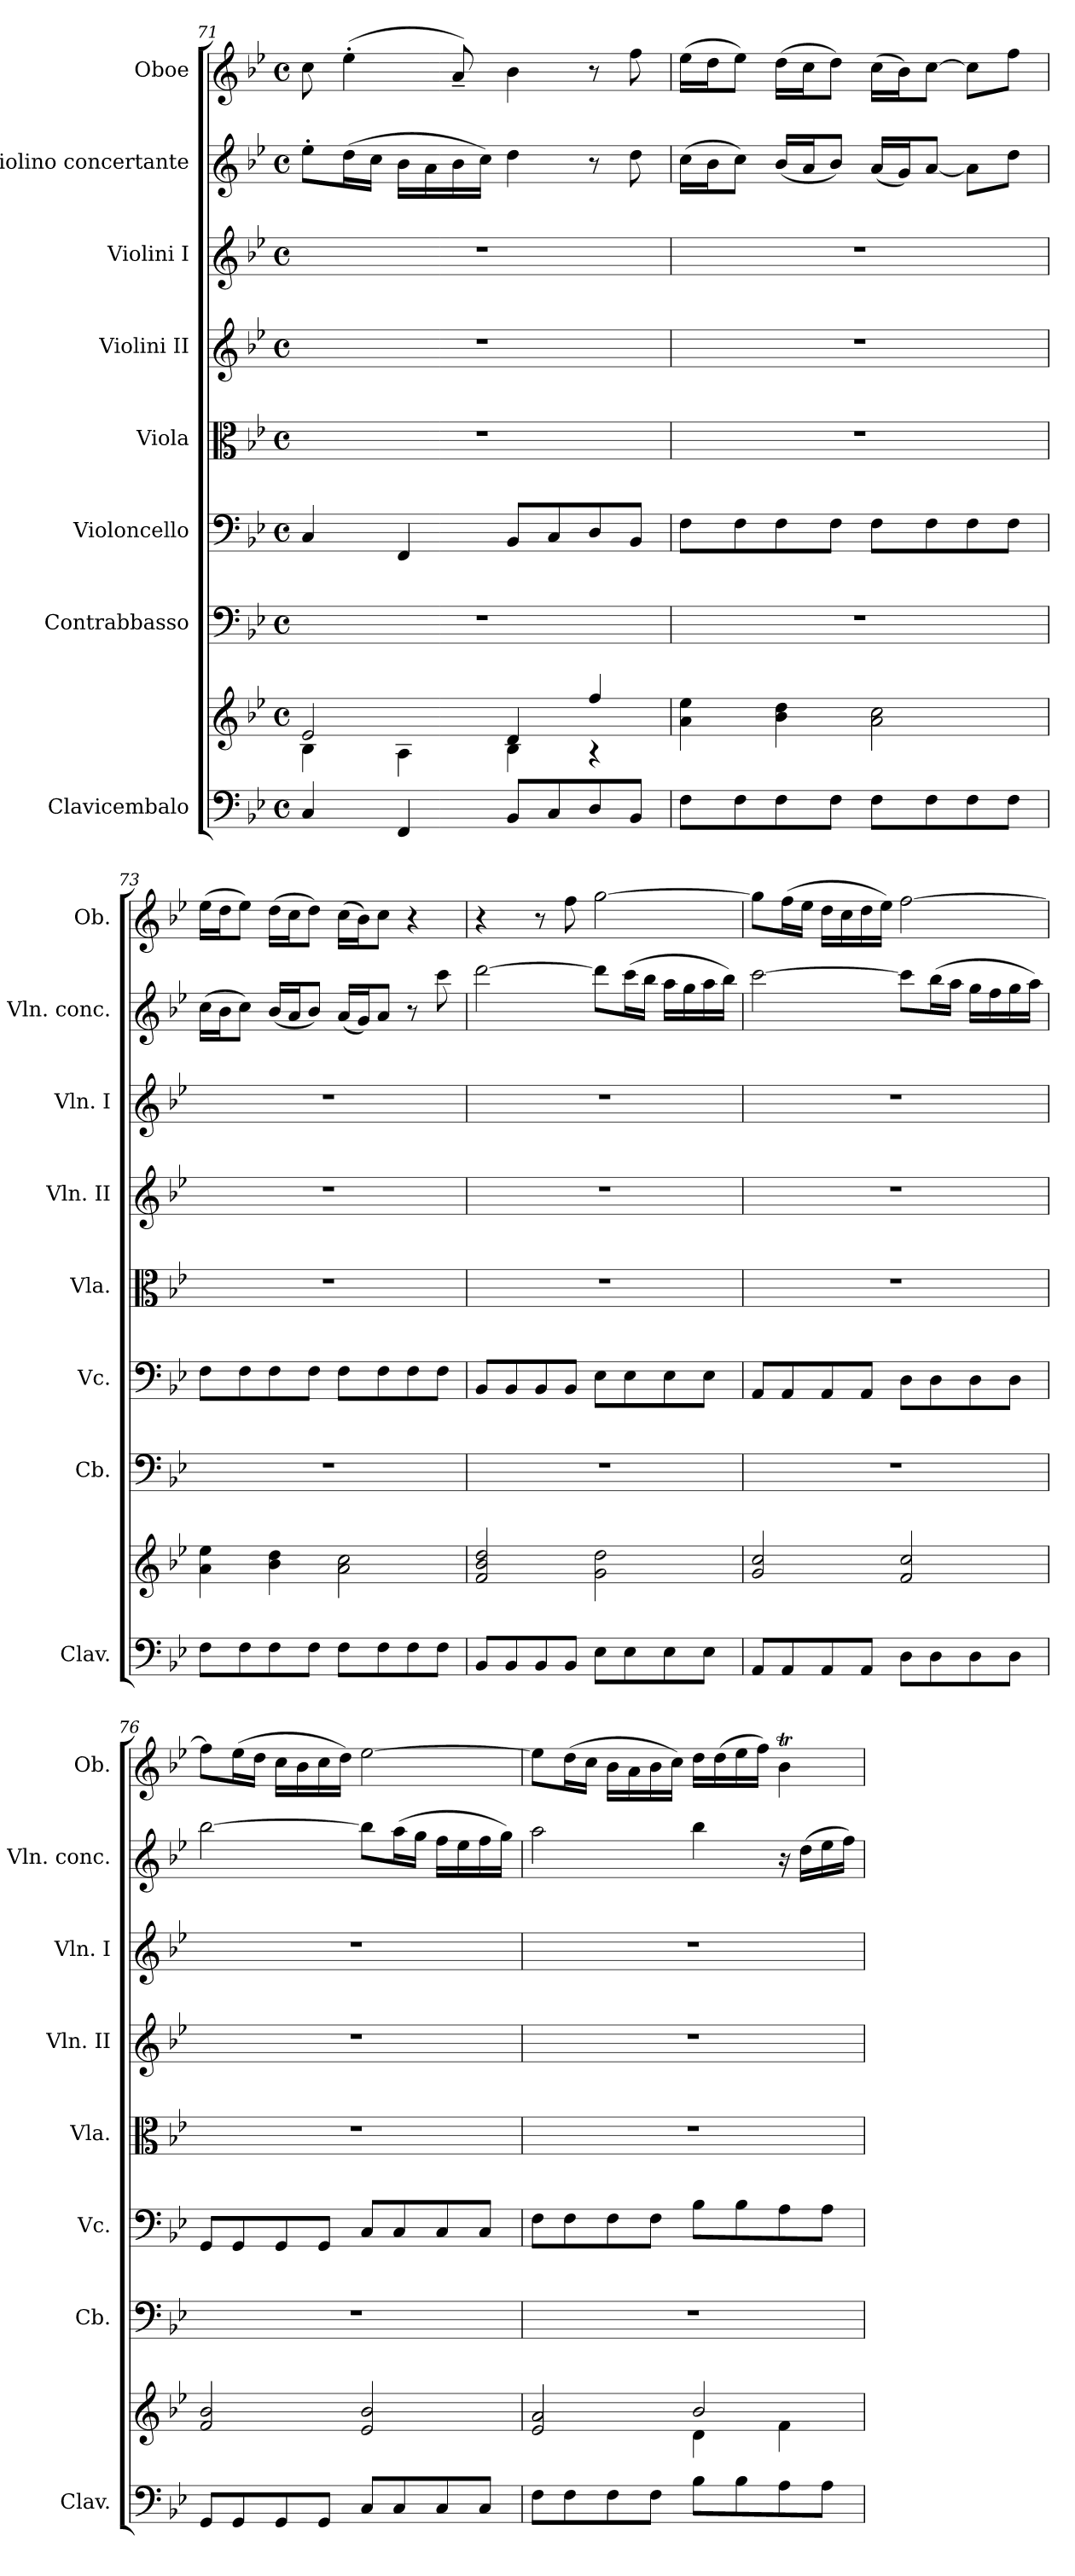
**kern	**kern	**kern	**kern	**kern	**kern	**kern	**kern	**kern
*part8	*part8	*part7	*part6	*part5	*part4	*part3	*part2	*part1
*staff9	*staff8	*staff7	*staff6	*staff5	*staff4	*staff3	*staff2	*staff1
*I"Clavicembalo	*	*I"Contrabbasso	*I"Violoncello	*I"Viola	*I"Violini II	*I"Violini I	*I"Violino concertante	*I"Oboe
*I'Clav.	*	*I'Cb.	*I'Vc.	*I'Vla.	*I'Vln. II	*I'Vln. I	*I'Vln. conc.	*I'Ob.
*clefF4	*clefG2	*clefF4	*clefF4	*clefC3	*clefG2	*clefG2	*clefG2	*clefG2
*	*	*ITrd7c12	*	*	*	*	*	*
*k[b-e-]	*k[b-e-]	*k[b-e-]	*k[b-e-]	*k[b-e-]	*k[b-e-]	*k[b-e-]	*k[b-e-]	*k[b-e-]
*M4/4	*M4/4	*M4/4	*M4/4	*M4/4	*M4/4	*M4/4	*M4/4	*M4/4
*met(c)	*met(c)	*met(c)	*met(c)	*met(c)	*met(c)	*met(c)	*met(c)	*met(c)
=71	=71	=71	=71	=71	=71	=71	=71	=71
*	*^	*	*	*	*	*	*	*
4C/	2e-/	4B-\	1r	4C/	1r	1r	1r	8ee-'\L	8cc\
.	.	.	.	.	.	.	.	(>16dd\L	(>4ee-'\
.	.	.	.	.	.	.	.	16cc\JJ	.
4FF/	.	4A\	.	4FF/	.	.	.	16b-\LL	.
.	.	.	.	.	.	.	.	16a\	.
.	.	.	.	.	.	.	.	16b-\	8a~/)
.	.	.	.	.	.	.	.	16cc\JJ)	.
8BB-/L	4d/	4B-\	.	8BB-/L	.	.	.	4dd\	4b-\
8C/	.	.	.	8C/	.	.	.	.	.
8D/	4ff/	4r	.	8D/	.	.	.	8r	8r
8BB-/J	.	.	.	8BB-/J	.	.	.	8dd\	8ff\
*	*v	*v	*	*	*	*	*	*	*
=72	=72	=72	=72	=72	=72	=72	=72	=72
8F\L	4a\ 4ee-\	1r	8F\L	1r	1r	1r	(>16cc\LL	(>16ee-\LL
.	.	.	.	.	.	.	16b-\J	16dd\J
8F\	.	.	8F\	.	.	.	8cc\J)	8ee-\J)
8F\	4b-\ 4dd\	.	8F\	.	.	.	(<16b-/LL	(>16dd\LL
.	.	.	.	.	.	.	16a/J	16cc\J
8F\J	.	.	8F\J	.	.	.	8b-/J)	8dd\J)
8F\L	2a\ 2cc\	.	8F\L	.	.	.	(<16a/LL	(>16cc\LL
.	.	.	.	.	.	.	16g/J)	16b-\J)
8F\	.	.	8F\	.	.	.	[8a/J	[8cc\J
8F\	.	.	8F\	.	.	.	8a\L]	8cc\L]
8F\J	.	.	8F\J	.	.	.	8dd\J	8ff\J
=73	=73	=73	=73	=73	=73	=73	=73	=73
8F\L	4a\ 4ee-\	1r	8F\L	1r	1r	1r	(>16cc\LL	(>16ee-\LL
.	.	.	.	.	.	.	16b-\J	16dd\J
8F\	.	.	8F\	.	.	.	8cc\J)	8ee-\J)
8F\	4b-\ 4dd\	.	8F\	.	.	.	(<16b-/LL	(>16dd\LL
.	.	.	.	.	.	.	16a/J	16cc\J
8F\J	.	.	8F\J	.	.	.	8b-/J)	8dd\J)
8F\L	2a\ 2cc\	.	8F\L	.	.	.	(<16a/LL	(>16cc\LL
.	.	.	.	.	.	.	16g/J)	16b-\J)
8F\	.	.	8F\	.	.	.	8a/J	8cc\J
8F\	.	.	8F\	.	.	.	8r	4r
8F\J	.	.	8F\J	.	.	.	8ccc\	.
!!LO:PB:g=z
=74	=74	=74	=74	=74	=74	=74	=74	=74
8BB-/L	2f/ 2b-/ 2dd/	1r	8BB-/L	1r	1r	1r	[2ddd\	4r
8BB-/	.	.	8BB-/	.	.	.	.	.
8BB-/	.	.	8BB-/	.	.	.	.	8r
8BB-/J	.	.	8BB-/J	.	.	.	.	8ff\
8E-\L	2g\ 2dd\	.	8E-\L	.	.	.	8ddd\L]	[2gg\
8E-\	.	.	8E-\	.	.	.	(>16ccc\L	.
.	.	.	.	.	.	.	16bb-\JJ	.
8E-\	.	.	8E-\	.	.	.	16aa\LL	.
.	.	.	.	.	.	.	16gg\	.
8E-\J	.	.	8E-\J	.	.	.	16aa\	.
.	.	.	.	.	.	.	16bb-\JJ)	.
=75	=75	=75	=75	=75	=75	=75	=75	=75
8AA/L	2g/ 2cc/	1r	8AA/L	1r	1r	1r	[2ccc\	8gg\L]
8AA/	.	.	8AA/	.	.	.	.	(>16ff\L
.	.	.	.	.	.	.	.	16ee-\JJ
8AA/	.	.	8AA/	.	.	.	.	16dd\LL
.	.	.	.	.	.	.	.	16cc\
8AA/J	.	.	8AA/J	.	.	.	.	16dd\
.	.	.	.	.	.	.	.	16ee-\JJ)
8D\L	2f/ 2cc/	.	8D\L	.	.	.	8ccc\L]	[2ff\
8D\	.	.	8D\	.	.	.	(>16bb-\L	.
.	.	.	.	.	.	.	16aa\JJ	.
8D\	.	.	8D\	.	.	.	16gg\LL	.
.	.	.	.	.	.	.	16ff\	.
8D\J	.	.	8D\J	.	.	.	16gg\	.
.	.	.	.	.	.	.	16aa\JJ)	.
=76	=76	=76	=76	=76	=76	=76	=76	=76
8GG/L	2f/ 2b-/	1r	8GG/L	1r	1r	1r	[2bb-\	8ff\L]
8GG/	.	.	8GG/	.	.	.	.	(>16ee-\L
.	.	.	.	.	.	.	.	16dd\JJ
8GG/	.	.	8GG/	.	.	.	.	16cc\LL
.	.	.	.	.	.	.	.	16b-\
8GG/J	.	.	8GG/J	.	.	.	.	16cc\
.	.	.	.	.	.	.	.	16dd\JJ)
8C/L	2e-/ 2b-/	.	8C/L	.	.	.	8bb-\L]	[2ee-\
8C/	.	.	8C/	.	.	.	(>16aa\L	.
.	.	.	.	.	.	.	16gg\JJ	.
8C/	.	.	8C/	.	.	.	16ff\LL	.
.	.	.	.	.	.	.	16ee-\	.
8C/J	.	.	8C/J	.	.	.	16ff\	.
.	.	.	.	.	.	.	16gg\JJ)	.
!!LO:PB:g=z
=77	=77	=77	=77	=77	=77	=77	=77	=77
*	*^	*	*	*	*	*	*	*
8F\L	2e-/ 2a/	2ryy	1r	8F\L	1r	1r	1r	2aa\	8ee-\L]
8F\	.	.	.	8F\	.	.	.	.	(>16dd\L
.	.	.	.	.	.	.	.	.	16cc\JJ
8F\	.	.	.	8F\	.	.	.	.	16b-\LL
.	.	.	.	.	.	.	.	.	16a\
8F\J	.	.	.	8F\J	.	.	.	.	16b-\
.	.	.	.	.	.	.	.	.	16cc\JJ)
8B-\L	2b-/	4d\	.	8B-\L	.	.	.	4bb-\	16dd\LL
.	.	.	.	.	.	.	.	.	(>16dd\
8B-\	.	.	.	8B-\	.	.	.	.	16ee-\
.	.	.	.	.	.	.	.	.	16ff\JJ)
8A\	.	4f\	.	8A\	.	.	.	16r	4b-T\
.	.	.	.	.	.	.	.	(>16dd\LL	.
8A\J	.	.	.	8A\J	.	.	.	16ee-\	.
.	.	.	.	.	.	.	.	16ff\JJ)	.
*	*v	*v	*	*	*	*	*	*	*
=	=	=	=	=	=	=	=	=
*-	*-	*-	*-	*-	*-	*-	*-	*-
